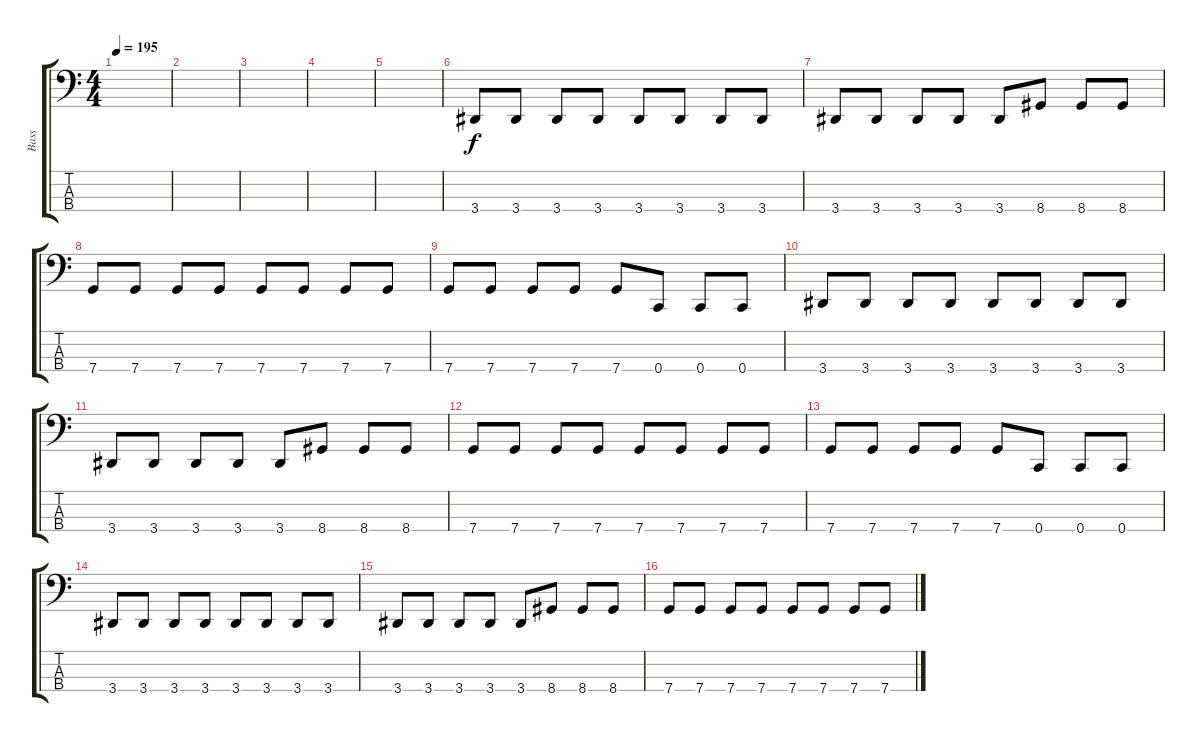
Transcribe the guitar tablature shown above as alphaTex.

\track ("Bass" "Bass") {instrument electricbasspick}
\staff {score tabs}
\tuning (F2 C2 G1 C1) {hide}
\ts (4 4)
\tempo 195
\clef f4
\ks c
|
|
|
|
|
3.4.8 3.4.8 3.4.8 3.4.8 3.4.8 3.4.8 3.4.8 3.4.8 |
3.4.8 3.4.8 3.4.8 3.4.8 3.4.8 8.4.8 8.4.8 8.4.8 |
7.4.8 7.4.8 7.4.8 7.4.8 7.4.8 7.4.8 7.4.8 7.4.8 |
7.4.8 7.4.8 7.4.8 7.4.8 7.4.8 0.4.8 0.4.8 0.4.8 |
3.4.8 3.4.8 3.4.8 3.4.8 3.4.8 3.4.8 3.4.8 3.4.8 |
3.4.8 3.4.8 3.4.8 3.4.8 3.4.8 8.4.8 8.4.8 8.4.8 |
7.4.8 7.4.8 7.4.8 7.4.8 7.4.8 7.4.8 7.4.8 7.4.8 |
7.4.8 7.4.8 7.4.8 7.4.8 7.4.8 0.4.8 0.4.8 0.4.8 |
3.4.8 3.4.8 3.4.8 3.4.8 3.4.8 3.4.8 3.4.8 3.4.8 |
3.4.8 3.4.8 3.4.8 3.4.8 3.4.8 8.4.8 8.4.8 8.4.8 |
7.4.8 7.4.8 7.4.8 7.4.8 7.4.8 7.4.8 7.4.8 7.4.8
